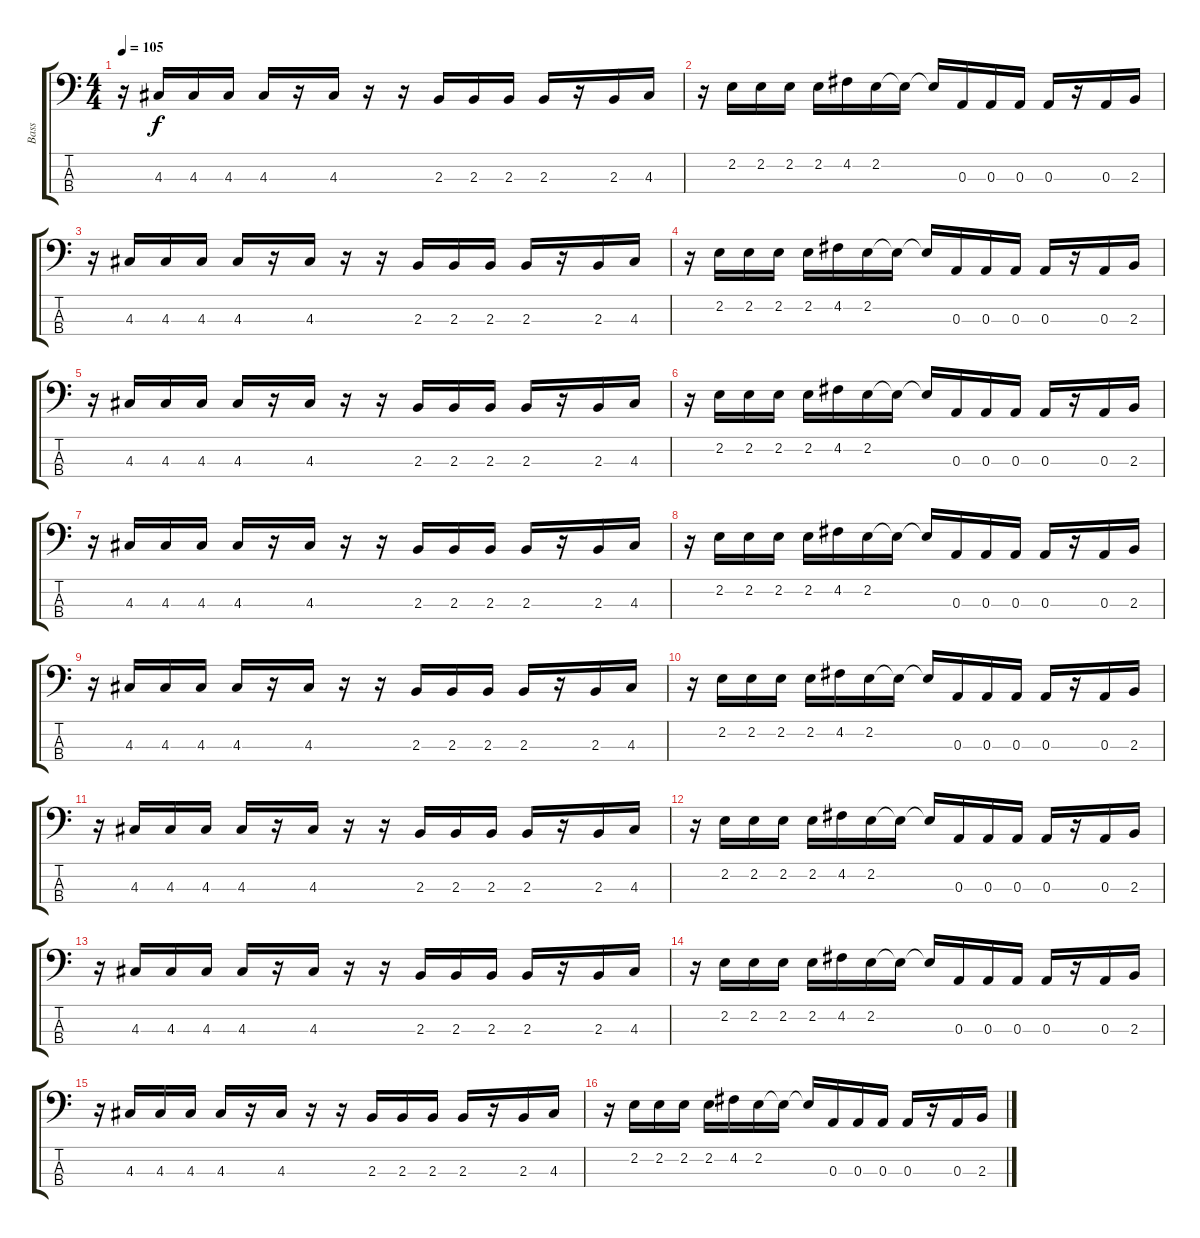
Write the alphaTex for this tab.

\track ("Bass" "Bass") {instrument electricbassfinger}
\staff {score tabs}
\tuning (G2 D2 A1 E1) {hide}
\ts (4 4)
\tempo 105
\clef f4
\ks c
r.16{dy f volume 16} 4.3.16 4.3.16 4.3.16 4.3.16 r.16 4.3.16 r.16 r.16 2.3.16 2.3.16 2.3.16 2.3.16 r.16 2.3.16 4.3.16 |
r.16{volume 16} 2.2.16 2.2.16 2.2.16 2.2.16 4.2.16 2.2.16 2.2{t}.16 2.2{t}.16 0.3.16 0.3.16 0.3.16 0.3.16 r.16 0.3.16 2.3.16 |
r.16{volume 16} 4.3.16 4.3.16 4.3.16 4.3.16 r.16 4.3.16 r.16 r.16 2.3.16 2.3.16 2.3.16 2.3.16 r.16 2.3.16 4.3.16 |
r.16{volume 16} 2.2.16 2.2.16 2.2.16 2.2.16 4.2.16 2.2.16 2.2{t}.16 2.2{t}.16 0.3.16 0.3.16 0.3.16 0.3.16 r.16 0.3.16 2.3.16 |
r.16{volume 16} 4.3.16 4.3.16 4.3.16 4.3.16 r.16 4.3.16 r.16 r.16 2.3.16 2.3.16 2.3.16 2.3.16 r.16 2.3.16 4.3.16 |
r.16{volume 16} 2.2.16 2.2.16 2.2.16 2.2.16 4.2.16 2.2.16 2.2{t}.16 2.2{t}.16 0.3.16 0.3.16 0.3.16 0.3.16 r.16 0.3.16 2.3.16 |
r.16{volume 16} 4.3.16 4.3.16 4.3.16 4.3.16 r.16 4.3.16 r.16 r.16 2.3.16 2.3.16 2.3.16 2.3.16 r.16 2.3.16 4.3.16 |
r.16{volume 16} 2.2.16 2.2.16 2.2.16 2.2.16 4.2.16 2.2.16 2.2{t}.16 2.2{t}.16 0.3.16 0.3.16 0.3.16 0.3.16 r.16 0.3.16 2.3.16 |
r.16{volume 16} 4.3.16 4.3.16 4.3.16 4.3.16 r.16 4.3.16 r.16 r.16 2.3.16 2.3.16 2.3.16 2.3.16 r.16 2.3.16 4.3.16 |
r.16{volume 16} 2.2.16 2.2.16 2.2.16 2.2.16 4.2.16 2.2.16 2.2{t}.16 2.2{t}.16 0.3.16 0.3.16 0.3.16 0.3.16 r.16 0.3.16 2.3.16 |
r.16{volume 16} 4.3.16 4.3.16 4.3.16 4.3.16 r.16 4.3.16 r.16 r.16 2.3.16 2.3.16 2.3.16 2.3.16 r.16 2.3.16 4.3.16 |
r.16{volume 16} 2.2.16 2.2.16 2.2.16 2.2.16 4.2.16 2.2.16 2.2{t}.16 2.2{t}.16 0.3.16 0.3.16 0.3.16 0.3.16 r.16 0.3.16 2.3.16 |
r.16{volume 16} 4.3.16 4.3.16 4.3.16 4.3.16 r.16 4.3.16 r.16 r.16 2.3.16 2.3.16 2.3.16 2.3.16 r.16 2.3.16 4.3.16 |
r.16{volume 16} 2.2.16 2.2.16 2.2.16 2.2.16 4.2.16 2.2.16 2.2{t}.16 2.2{t}.16 0.3.16 0.3.16 0.3.16 0.3.16 r.16 0.3.16 2.3.16 |
r.16{volume 16} 4.3.16 4.3.16 4.3.16 4.3.16 r.16 4.3.16 r.16 r.16 2.3.16 2.3.16 2.3.16 2.3.16 r.16 2.3.16 4.3.16 |
r.16{volume 16} 2.2.16 2.2.16 2.2.16 2.2.16 4.2.16 2.2.16 2.2{t}.16 2.2{t}.16 0.3.16 0.3.16 0.3.16 0.3.16 r.16 0.3.16 2.3.16
